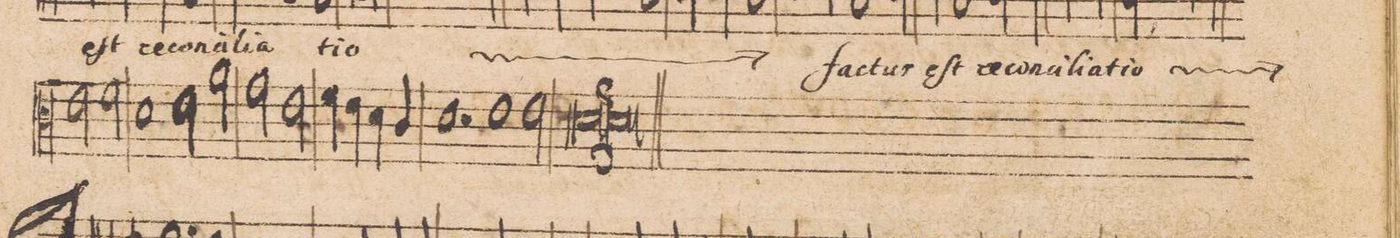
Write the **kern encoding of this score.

**kern	**text
*I"ALTVS.	*
*clefC3	*
*k[]	*
*met(C|)	*
*M2/1	*
2e\	.
2f\	-ctus
1d	eſt
=56-	=56-
2e\	re-
2a\	-con-
2g\	-ci-
2e\	-li-
=57-	=57-
4f\	-a-
4e\	.
4d\	.
4c/	.
1.d	.
=58-	=58-
1e	.
2e\	-ti-
=59-	=59-
0dl	-o
*	*Xij
==	==
*-	*-
